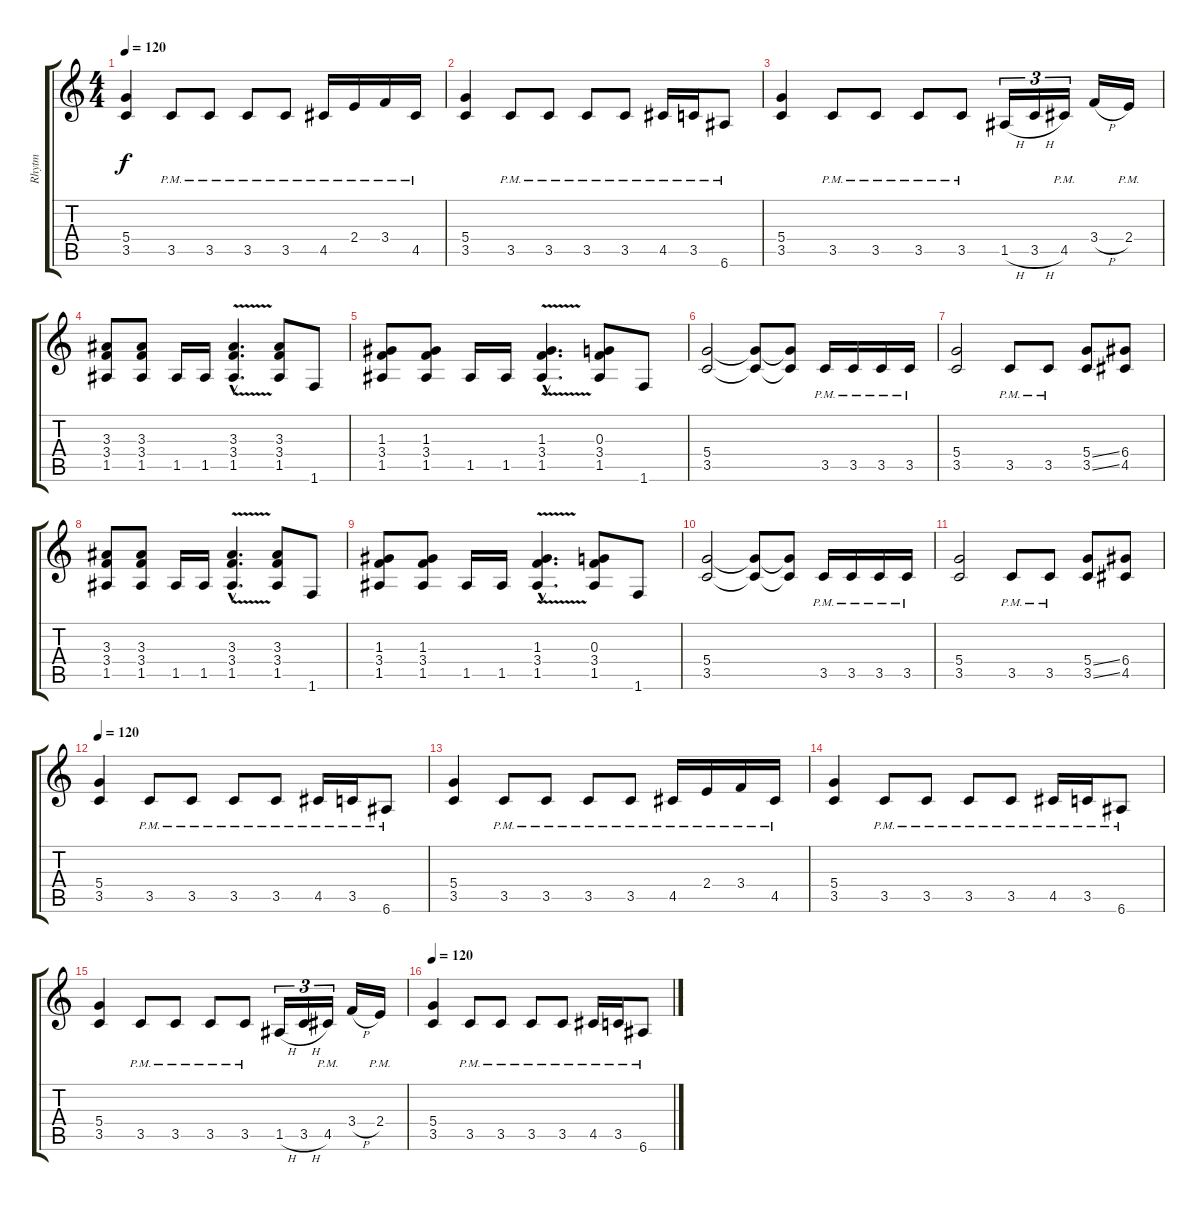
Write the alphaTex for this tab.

\track ("Rhytm" "Rhytm") {instrument distortionguitar}
\staff {score tabs}
\tuning (E4 B3 G3 D3 A2 E2) {hide}
\ts (4 4)
\tempo 120
\clef g2
\ks c
(5.4 3.5).4{dy f} 3.5{pm}.8 3.5{pm}.8 3.5{pm}.8 3.5{pm}.8 4.5{pm}.16 2.4{pm}.16 3.4{pm}.16 4.5{pm}.16 |
(5.4 3.5).4 3.5{pm}.8 3.5{pm}.8 3.5{pm}.8 3.5{pm}.8 4.5{pm}.16 3.5{pm}.16 6.6{pm}.8 |
(5.4 3.5).4 3.5{pm}.8 3.5{pm}.8 3.5{pm}.8 3.5{pm}.8 1.5{h}.16{tu (3 2)} 3.5{h}.16{tu (3 2)} 4.5{pm}.16{tu (3 2)} 3.4{h}.16 2.4{pm}.16 |
(3.3 3.4 1.5).8 (3.3 3.4 1.5).8 1.5.16 1.5.16 (3.3{hac} 3.4{v hac} 1.5{v hac}).4{d} (3.3 3.4 1.5).8 1.6.8 |
(1.3 3.4 1.5).8 (1.3 3.4 1.5).8 1.5.16 1.5.16 (1.3{hac} 3.4{v hac} 1.5{v hac}).4{d} (0.3 3.4 1.5).8 1.6.8 |
(5.4 3.5).2 (5.4{t} 3.5{t}).8 (5.4{t} 3.5{t}).8 3.5{pm}.16 3.5{pm}.16 3.5{pm}.16 3.5{pm}.16 |
(5.4 3.5).2 3.5{pm}.8 3.5{pm}.8 (5.4{ss} 3.5{ss}).8 (6.4 4.5).8 |
(3.3 3.4 1.5).8 (3.3 3.4 1.5).8 1.5.16 1.5.16 (3.3{hac} 3.4{v hac} 1.5{v hac}).4{d} (3.3 3.4 1.5).8 1.6.8 |
(1.3 3.4 1.5).8 (1.3 3.4 1.5).8 1.5.16 1.5.16 (1.3{hac} 3.4{v hac} 1.5{v hac}).4{d} (0.3 3.4 1.5).8 1.6.8 |
(5.4 3.5).2 (5.4{t} 3.5{t}).8 (5.4{t} 3.5{t}).8 3.5{pm}.16 3.5{pm}.16 3.5{pm}.16 3.5{pm}.16 |
(5.4 3.5).2 3.5{pm}.8 3.5{pm}.8 (5.4{ss} 3.5{ss}).8 (6.4 4.5).8 |
\tempo 120
(5.4 3.5).4 3.5{pm}.8 3.5{pm}.8 3.5{pm}.8 3.5{pm}.8 4.5{pm}.16 3.5{pm}.16 6.6{pm}.8 |
(5.4 3.5).4 3.5{pm}.8 3.5{pm}.8 3.5{pm}.8 3.5{pm}.8 4.5{pm}.16 2.4{pm}.16 3.4{pm}.16 4.5{pm}.16 |
(5.4 3.5).4 3.5{pm}.8 3.5{pm}.8 3.5{pm}.8 3.5{pm}.8 4.5{pm}.16 3.5{pm}.16 6.6{pm}.8 |
(5.4 3.5).4 3.5{pm}.8 3.5{pm}.8 3.5{pm}.8 3.5{pm}.8 1.5{h}.16{tu (3 2)} 3.5{h}.16{tu (3 2)} 4.5{pm}.16{tu (3 2)} 3.4{h}.16 2.4{pm}.16 |
\tempo 120
(5.4 3.5).4 3.5{pm}.8 3.5{pm}.8 3.5{pm}.8 3.5{pm}.8 4.5{pm}.16 3.5{pm}.16 6.6{pm}.8
